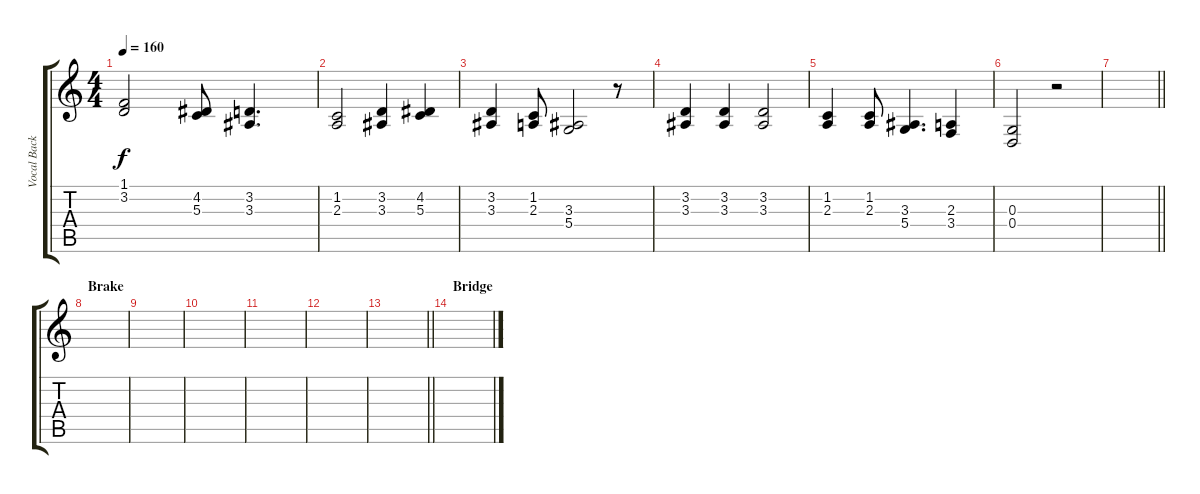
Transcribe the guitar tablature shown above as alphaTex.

\track ("Vocal Back" "Vocal Back") {instrument lead1square}
\staff {score tabs}
\tuning (E4 B3 G3 D3 A2 E2) {hide}
\ts (4 4)
\tempo 160
\clef g2
\ks c
(1.1 3.2).2{dy f} (4.2 5.3).8 (3.2 3.3).4{d} |
(1.2 2.3).2 (3.2 3.3).4 (4.2 5.3).4 |
(3.2 3.3).4 (1.2 2.3).8 (3.3 5.4).2 r.8 |
(3.2 3.3).4 (3.2 3.3).4 (3.2 3.3).2 |
(1.2 2.3).4 (1.2 2.3).8 (3.3 5.4).4{d} (2.3 3.4).4 |
(0.3 0.4).2 r.2 |
\barLineRight lightlight
|
\section ("" "Brake")
|
|
|
|
|
\barLineRight lightlight
|
\section ("" "Bridge")
